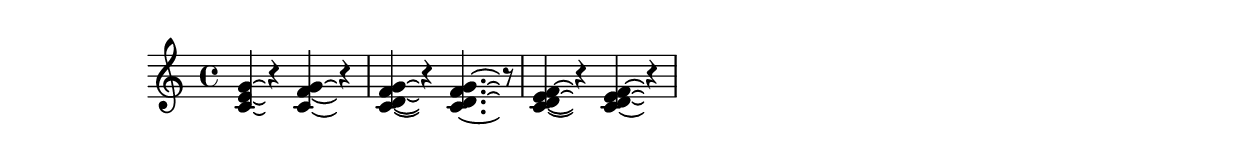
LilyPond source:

%% Do not edit this file; it is auto-generated from LSR http://lsr.dsi.unimi.it
%% This file is in the public domain.
\version "2.13.0"

\header {
  lsrtags = "expressive-marks, keyboards, fretted-strings"

  texidoc = "
Laissez vibrer ties have a fixed size. Their formatting can be tuned
using @code{'tie-configuration}. 

"
  doctitle = "Laissez vibrer ties"
} % begin verbatim

\relative c' {
  <c e g>4\laissezVibrer r <c f g>\laissezVibrer r
  <c d f g>4\laissezVibrer r <c d f g>4.\laissezVibrer r8

  <c d e f>4\laissezVibrer r
  \override LaissezVibrerTieColumn #'tie-configuration
     = #`((-7 . ,DOWN)
          (-5 . ,DOWN)
          (-3 . ,UP)
          (-1 . ,UP))
  <c d e f>4\laissezVibrer r
}
